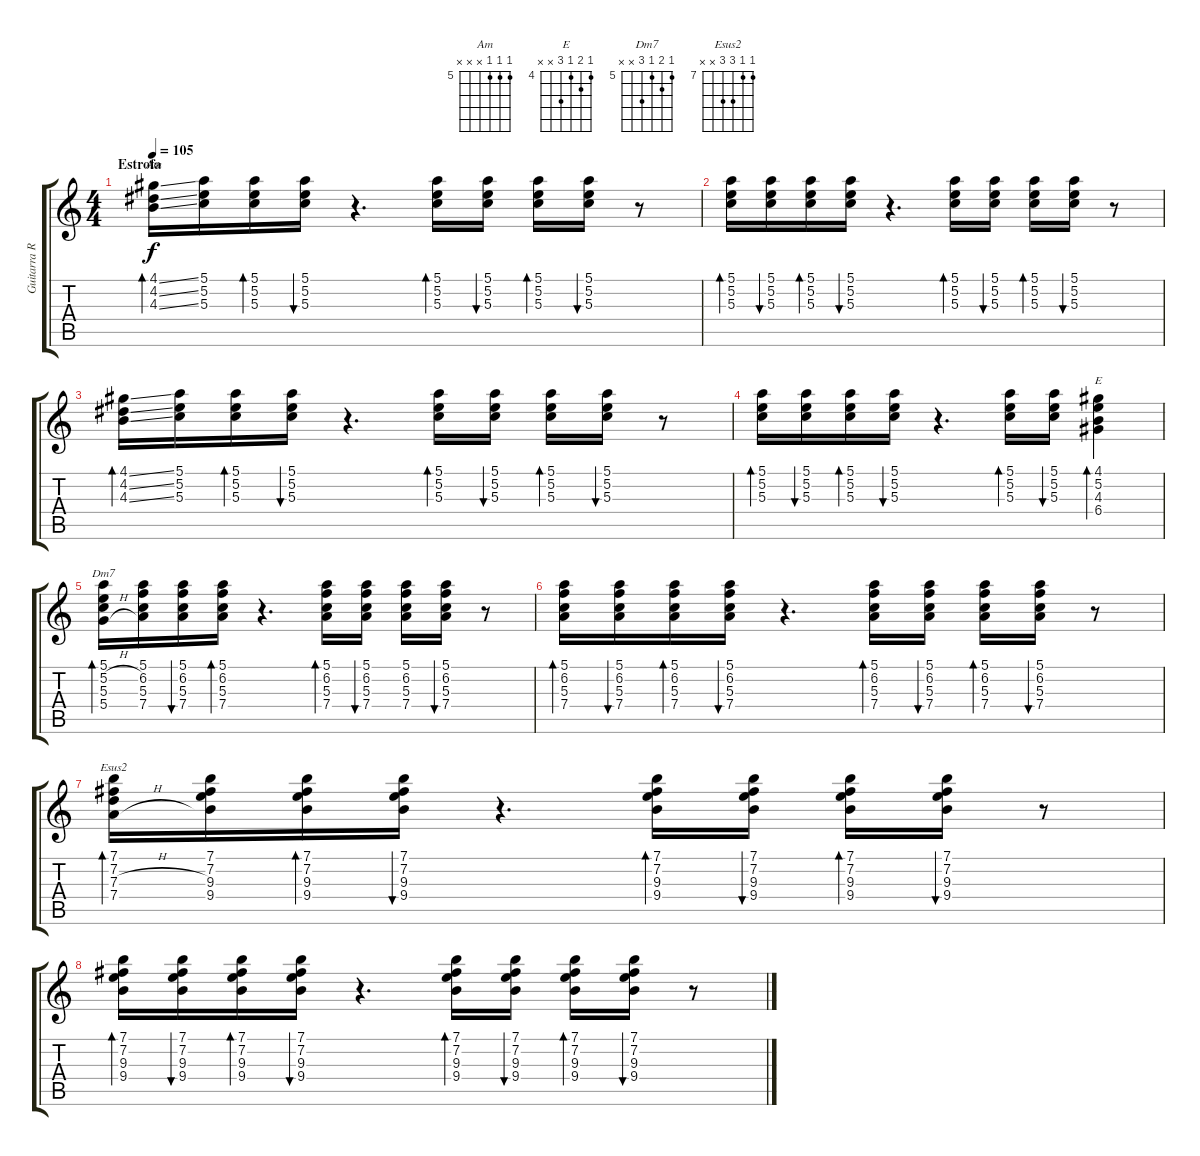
\track ("Guitarra Ritmica" "Guitarra R") {instrument electricguitarclean}
\staff {score tabs}
\tuning (E4 B3 G3 D3 A2 E2) {hide}
\chord ("Am" 5 5 5 x x x) {firstfret 5}
\chord ("E" 4 5 4 6 x x) {firstfret 4}
\chord ("Dm7" 5 6 5 7 x x) {firstfret 5}
\chord ("Esus2" 7 7 9 9 x x) {firstfret 7}
\ts (4 4)
\section ("" "Estrofa")
\tempo 105
\clef g2
\ks c
(4.1{ss} 4.2{ss} 4.3{ss}).16{bd 120 ch "Am" dy f} (5.1 5.2 5.3).16 (5.1 5.2 5.3).16{bd 120} (5.1 5.2 5.3).16{bu 120} r.4{d} (5.1 5.2 5.3).16{bd 120} (5.1 5.2 5.3).16{bu 120} (5.1 5.2 5.3).16{bd 120} (5.1 5.2 5.3).16{bu 120} r.8 |
(5.1 5.2 5.3).16{bd 120} (5.1 5.2 5.3).16{bu 120} (5.1 5.2 5.3).16{bd 120} (5.1 5.2 5.3).16{bu 120} r.4{d} (5.1 5.2 5.3).16{bd 120} (5.1 5.2 5.3).16{bu 120} (5.1 5.2 5.3).16{bd 120} (5.1 5.2 5.3).16{bu 120} r.8 |
(4.1{ss} 4.2{ss} 4.3{ss}).16{bd 120} (5.1 5.2 5.3).16 (5.1 5.2 5.3).16{bd 120} (5.1 5.2 5.3).16{bu 120} r.4{d} (5.1 5.2 5.3).16{bd 120} (5.1 5.2 5.3).16{bu 120} (5.1 5.2 5.3).16{bd 120} (5.1 5.2 5.3).16{bu 120} r.8 |
(5.1 5.2 5.3).16{bd 120} (5.1 5.2 5.3).16{bu 120} (5.1 5.2 5.3).16{bd 120} (5.1 5.2 5.3).16{bu 120} r.4{d} (5.1 5.2 5.3).16{bd 120} (5.1 5.2 5.3).16{bu 120} (4.1 5.2 4.3 6.4).4{bd 120 ch "E"} |
(5.1 5.2{h} 5.3 5.4{h}).16{bd 120 ch "Dm7"} (5.1 6.2 5.3 7.4).16 (5.1 6.2 5.3 7.4).16{bu 120} (5.1 6.2 5.3 7.4).16{bd 120} r.4{d} (5.1 6.2 5.3 7.4).16{bd 120} (5.1 6.2 5.3 7.4).16{bu 120} (5.1 6.2 5.3 7.4).16 (5.1 6.2 5.3 7.4).16{bu 120} r.8 |
(5.1 6.2 5.3 7.4).16{bd 60} (5.1 6.2 5.3 7.4).16{bu 60} (5.1 6.2 5.3 7.4).16{bd 60} (5.1 6.2 5.3 7.4).16{bu 60} r.4{d} (5.1 6.2 5.3 7.4).16{bd 60} (5.1 6.2 5.3 7.4).16{bu 60} (5.1 6.2 5.3 7.4).16{bd 60} (5.1 6.2 5.3 7.4).16{bu 60} r.8 |
(7.1 7.2 7.3{h} 7.4{h}).16{bd 60 ch "Esus2"} (7.1 7.2 9.3 9.4).16 (7.1 7.2 9.3 9.4).16{bd 60} (7.1 7.2 9.3 9.4).16{bu 60} r.4{d} (7.1 7.2 9.3 9.4).16{bd 60} (7.1 7.2 9.3 9.4).16{bu 60} (7.1 7.2 9.3 9.4).16{bd 60} (7.1 7.2 9.3 9.4).16{bu 60} r.8 |
(7.1 7.2 9.3 9.4).16{bd 60} (7.1 7.2 9.3 9.4).16{bu 60} (7.1 7.2 9.3 9.4).16{bd 60} (7.1 7.2 9.3 9.4).16{bu 60} r.4{d} (7.1 7.2 9.3 9.4).16{bd 60} (7.1 7.2 9.3 9.4).16{bu 60} (7.1 7.2 9.3 9.4).16{bd 60} (7.1 7.2 9.3 9.4).16{bu 60} r.8
